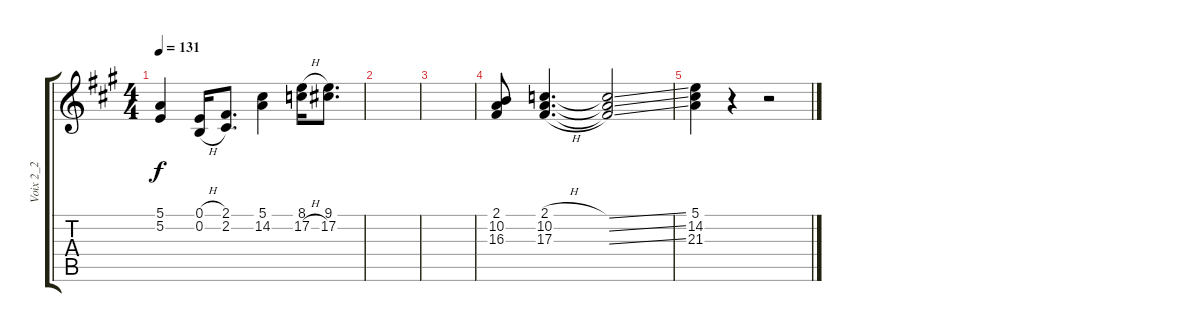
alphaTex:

\track ("Voix 2_2" "Voix 2_2") {instrument pad4choir}
\staff {score tabs}
\tuning (E4 B3 G3 D3 A2 E2) {hide}
\ts (4 4)
\tempo 131
\clef g2
\ks a
(5.1 5.2).4{dy f} (0.1{h} 0.2{h}).16 (2.1 2.2).8{d} (5.1 14.2).4 (8.1{h} 17.2{h}).16 (9.1 17.2).8{d} |
|
|
(2.1 10.2 16.3).8 (2.1{h} 10.2 17.3).4{d} (2.1{ss t} 10.2{ss t} 17.3{ss t}).2 |
(5.1 14.2 21.3).4 r.4 r.2
